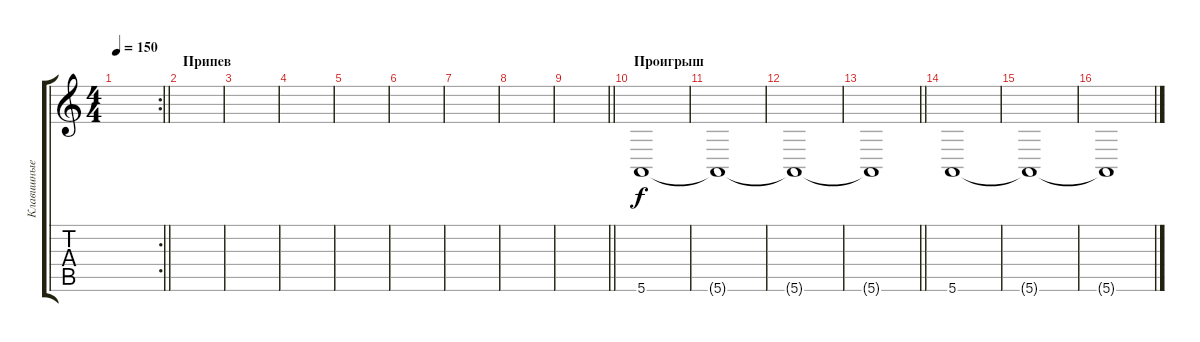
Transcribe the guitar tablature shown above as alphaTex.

\track ("Клавишные 5" "Клавишные ") {instrument voiceoohs}
\staff {score tabs}
\tuning (E4 B3 G3 D3 A2 E2) {hide}
\rc 2
\ts (4 4)
\tempo 150
\clef g2
\barLineRight lightlight
\ks c
|
\section ("" "Припев")
|
|
|
|
|
|
|
\barLineRight lightlight
|
\section ("" "Проигрыш")
5.6.1 |
5.6{t}.1 |
5.6{t}.1 |
\barLineRight lightlight
5.6{t}.1 |
5.6.1 |
5.6{t}.1 |
5.6{t}.1
